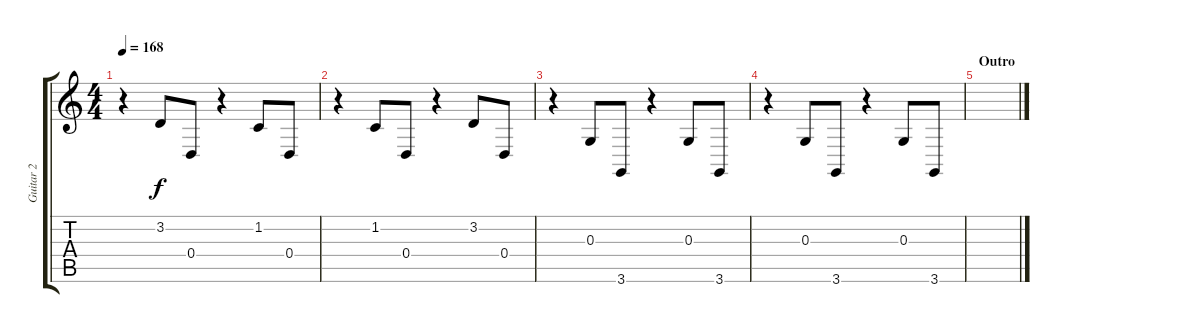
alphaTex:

\track ("Guitar 2" "Guitar 2") {instrument pad3polysynth}
\staff {score tabs}
\tuning (E4 B3 G3 D3 A2 E2) {hide}
\ts (4 4)
\tempo 168
\clef g2
\ks c
r.4{dy f volume 12} 3.2.8 0.4.8 r.4 1.2.8 0.4.8 |
r.4 1.2.8 0.4.8 r.4 3.2.8 0.4.8 |
r.4 0.3.8 3.6.8 r.4 0.3.8 3.6.8 |
r.4 0.3.8 3.6.8 r.4 0.3.8 3.6.8 |
\section ("" "Outro")
